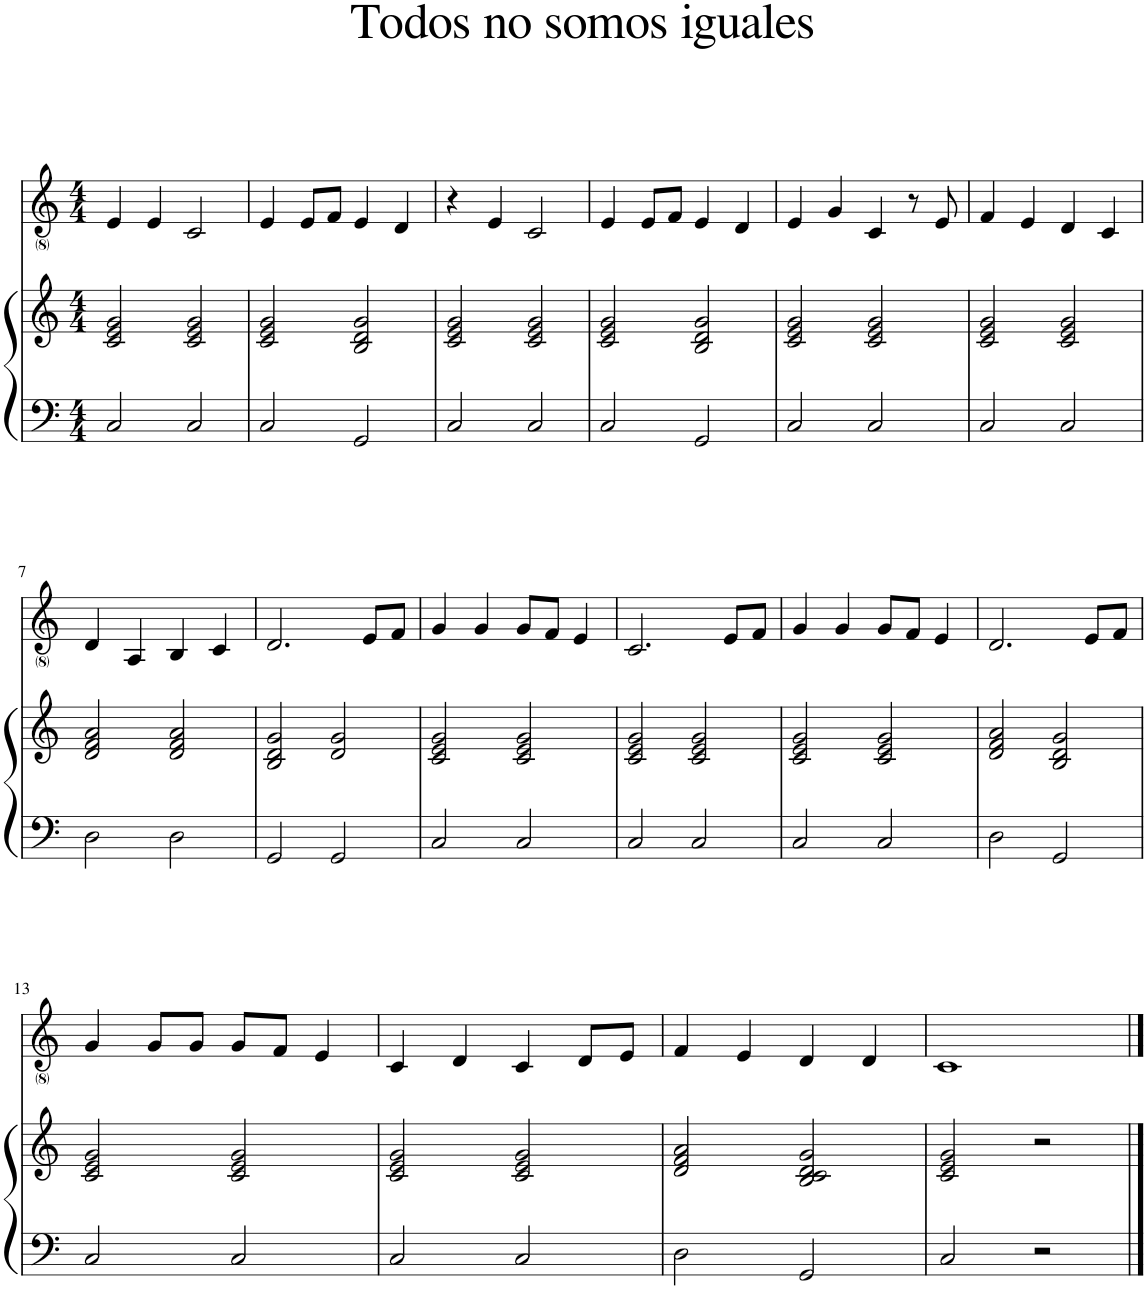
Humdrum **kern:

**kern	**kern	**kern
*part2	*part2	*part1
*staff3	*staff2	*staff1
*I"Piano	*	*I"Voice
*I'Pno	*	*
*clefF4	*clefG2	*clefG2
*k[]	*k[]	*k[]
*M4/4	*M4/4	*M4/4
=1	=1	=1
2C/	2c/ 2e/ 2g/	4e/
.	.	4e/
2C/	2c/ 2e/ 2g/	2c/
=2	=2	=2
2C/	2c/ 2e/ 2g/	4e/
.	.	8e/L
.	.	8f/J
2GG/	2B/ 2d/ 2g/	4e/
.	.	4d/
=3	=3	=3
2C/	2c/ 2e/ 2g/	4r
.	.	4e/
2C/	2c/ 2e/ 2g/	2c/
=4	=4	=4
2C/	2c/ 2e/ 2g/	4e/
.	.	8e/L
.	.	8f/J
2GG/	2B/ 2d/ 2g/	4e/
.	.	4d/
=5	=5	=5
2C/	2c/ 2e/ 2g/	4e/
.	.	4g/
2C/	2c/ 2e/ 2g/	4c/
.	.	8r
.	.	8e/
=6	=6	=6
2C/	2c/ 2e/ 2g/	4f/
.	.	4e/
2C/	2c/ 2e/ 2g/	4d/
.	.	4c/
!!LO:LB:g=z
=7	=7	=7
2D\	2d/ 2f/ 2a/	4d/
.	.	4A/
2D\	2d/ 2f/ 2a/	4B/
.	.	4c/
=8	=8	=8
2GG/	2B/ 2d/ 2g/	2.d/
2GG/	2d/ 2g/	.
.	.	8e/L
.	.	8f/J
=9	=9	=9
2C/	2c/ 2e/ 2g/	4g/
.	.	4g/
2C/	2c/ 2e/ 2g/	8g/L
.	.	8f/J
.	.	4e/
=10	=10	=10
2C/	2c/ 2e/ 2g/	2.c/
2C/	2c/ 2e/ 2g/	.
.	.	8e/L
.	.	8f/J
=11	=11	=11
2C/	2c/ 2e/ 2g/	4g/
.	.	4g/
2C/	2c/ 2e/ 2g/	8g/L
.	.	8f/J
.	.	4e/
=12	=12	=12
2D\	2d/ 2f/ 2a/	2.d/
2GG/	2B/ 2d/ 2g/	.
.	.	8e/L
.	.	8f/J
!!LO:LB:g=z
=13	=13	=13
2C/	2c/ 2e/ 2g/	4g/
.	.	8g/L
.	.	8g/J
2C/	2c/ 2e/ 2g/	8g/L
.	.	8f/J
.	.	4e/
=14	=14	=14
2C/	2c/ 2e/ 2g/	4c/
.	.	4d/
2C/	2c/ 2e/ 2g/	4c/
.	.	8d/L
.	.	8e/J
=15	=15	=15
2D\	2d/ 2f/ 2a/	4f/
.	.	4e/
2GG/	2B/ 2c/ 2d/ 2g/	4d/
.	.	4d/
=16	=16	=16
2C/	2c/ 2e/ 2g/	1c
2r	2r	.
==	==	==
*-	*-	*-
